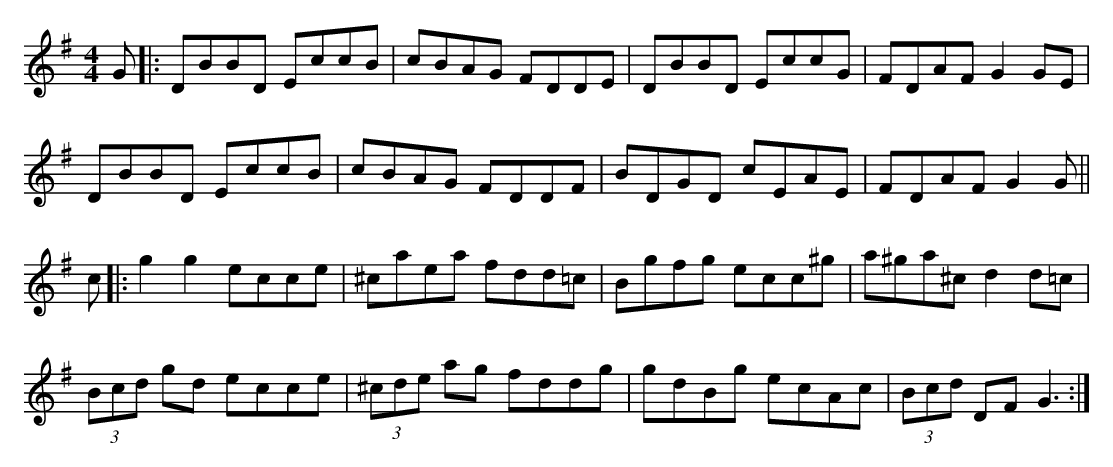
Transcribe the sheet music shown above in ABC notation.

X:1
M:4/4
K:G
G|:DBBD EccB|cBAG FDDE|DBBD EccG|FDAF G2GE|
DBBD EccB|cBAG FDDF|BDGD cEAE|FDAF G2G||
c|:g2g2 ecce|^caea fdd=c|Bgfg ecc^g|a^ga^c d2d=c|
(3Bcd gd ecce|(3^cde ag fddg|gdBg ecAc|(3Bcd DF G3:|
